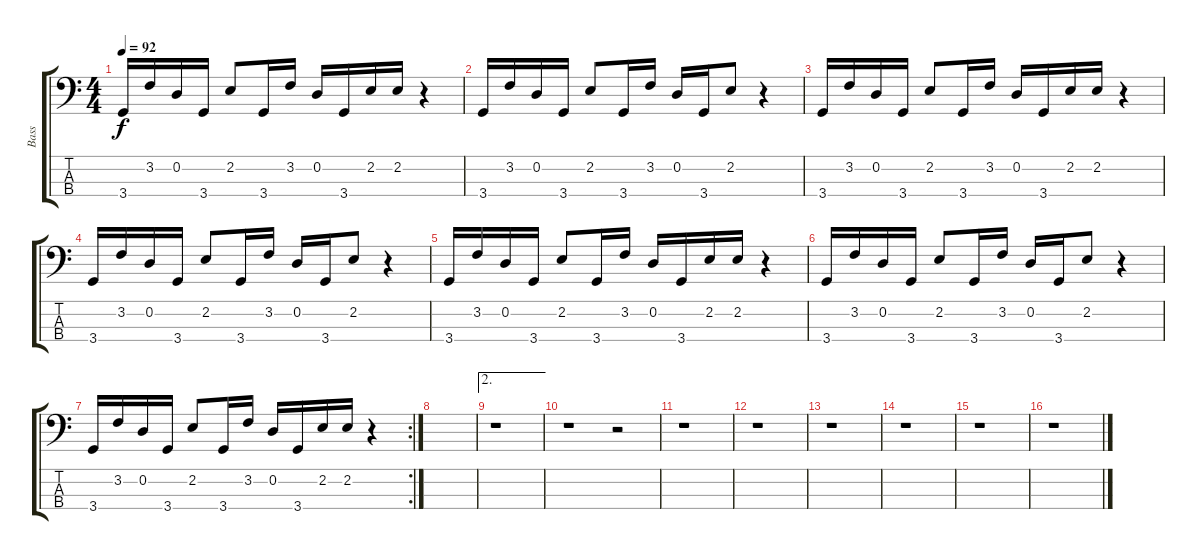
\track ("Bass" "Bass") {instrument electricbassfinger}
\staff {score tabs}
\tuning (G2 D2 A1 E1) {hide}
\ts (4 4)
\tempo 92
\clef f4
\ks c
3.4.16{dy f} 3.2.16 0.2.16 3.4.16 2.2.8 3.4.16 3.2.16 0.2.16 3.4.16 2.2.16 2.2.16 r.4 |
3.4.16 3.2.16 0.2.16 3.4.16 2.2.8 3.4.16 3.2.16 0.2.16 3.4.16 2.2.8 r.4 |
3.4.16 3.2.16 0.2.16 3.4.16 2.2.8 3.4.16 3.2.16 0.2.16 3.4.16 2.2.16 2.2.16 r.4 |
3.4.16 3.2.16 0.2.16 3.4.16 2.2.8 3.4.16 3.2.16 0.2.16 3.4.16 2.2.8 r.4 |
3.4.16 3.2.16 0.2.16 3.4.16 2.2.8 3.4.16 3.2.16 0.2.16 3.4.16 2.2.16 2.2.16 r.4 |
3.4.16 3.2.16 0.2.16 3.4.16 2.2.8 3.4.16 3.2.16 0.2.16 3.4.16 2.2.8 r.4 |
\rc 2
3.4.16 3.2.16 0.2.16 3.4.16 2.2.8 3.4.16 3.2.16 0.2.16 3.4.16 2.2.16 2.2.16 r.4 |
|
\ae 2
r.1 |
r.1 r.2 |
r.1 |
r.1 |
r.1 |
r.1 |
r.1 |
r.1
